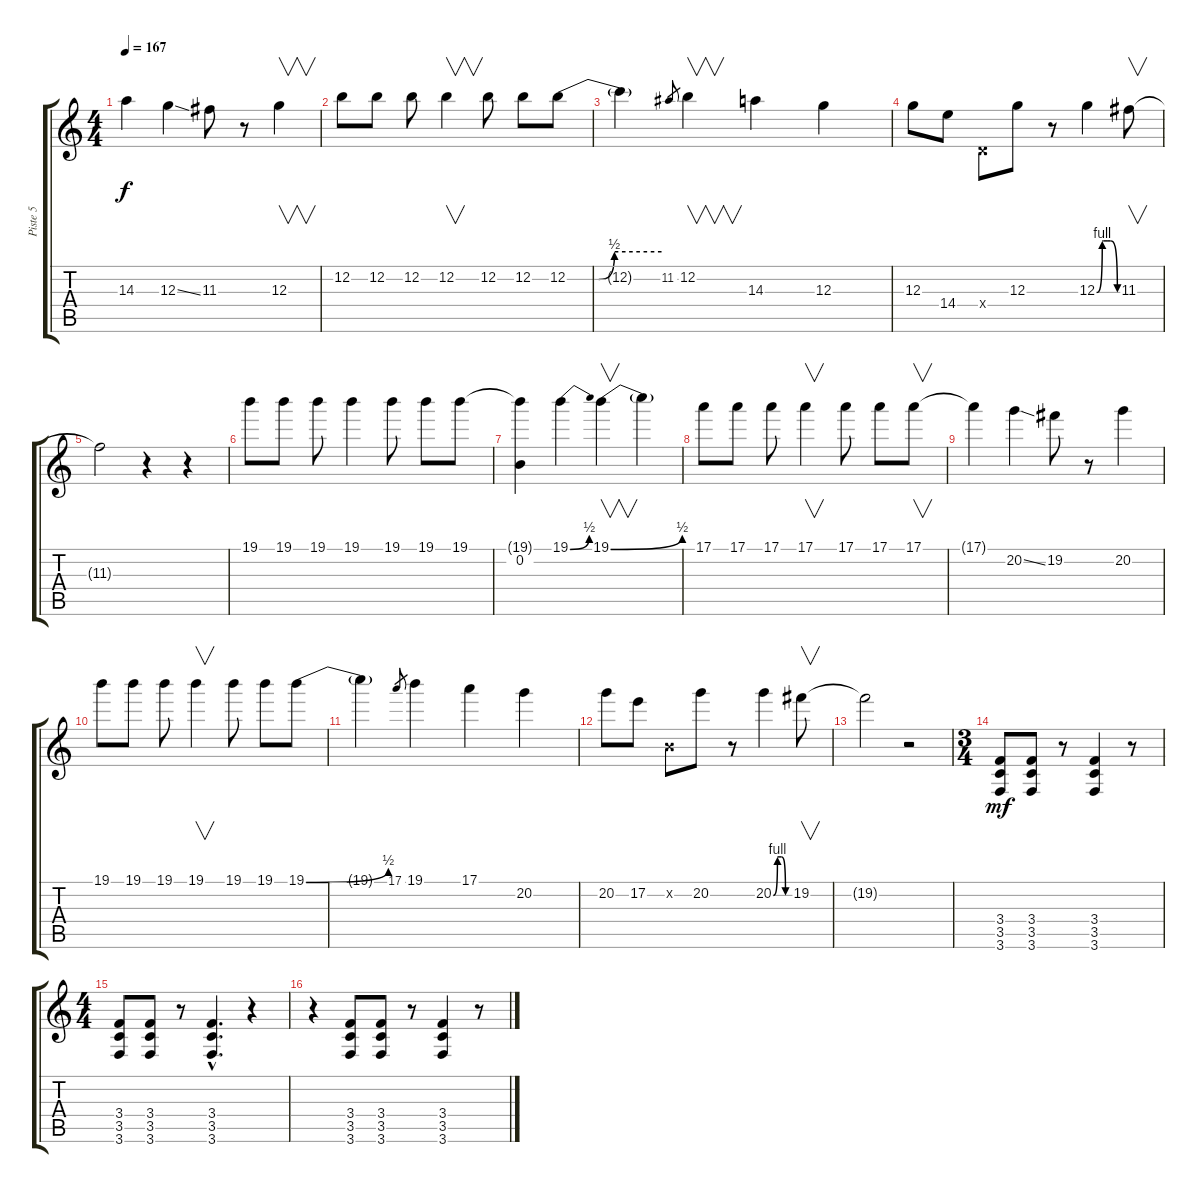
\track ("Piste 5" "Piste 5") {instrument distortionguitar}
\staff {score tabs}
\tuning (E4 B3 G3 D3 A2 D2) {hide}
\ts (4 4)
\tempo 167
\clef g2
\ks c
14.3{t}.4{dy f} 12.3{ss}.4 11.3.8 r.8 12.3.4{v} |
12.2.8 12.2.8 12.2.8 12.2.4{v} 12.2.8 12.2.8 12.2{be (custom 0 0 20 0 30 2 60 2)}.8 |
12.2{t}.4 11.2.8{gr} 12.2.4{v} 14.3.4 12.3.4 |
12.3.8 14.4.8 0.4{x}.8 12.3.8 r.8 12.3{be (custom 0 0 16 4 20 4 30 4 40 4 60 0)}.4 11.3.8{v} |
11.3{t}.2 r.4 r.4 |
19.1.8{volume 12} 19.1.8 19.1.8 19.1.4 19.1.8 19.1.8 19.1.8 |
(19.1{t} 0.2).4 19.1{be (bend 0 0 60 2)}.4 19.1{be (bend 0 0 60 2)}.4{v} 19.1{t}.4 |
17.1.8 17.1.8 17.1.8 17.1.4{v} 17.1.8 17.1.8 17.1.8{v} |
17.1{t}.4 20.2{ss}.4 19.2.8 r.8 20.2.4 |
19.1.8 19.1.8 19.1.8 19.1.4{v} 19.1.8 19.1.8 19.1{be (bend 0 0 60 2)}.8 |
19.1{t}.4 17.1.8{gr} 19.1.4 17.1.4 20.2.4 |
20.2.8 17.2.8 0.2{x}.8 20.2.8 r.8 20.2{be (custom 0 0 15 4 30 4 45 0 60 0)}.4 19.2.8{v} |
19.2{t}.2 r.2 |
\ts (3 4)
(3.4 3.5 3.6).8{dy mf instrument overdrivenguitar} (3.4 3.5 3.6).8 r.8 (3.4 3.5 3.6).4 r.8 |
\ts (4 4)
(3.4 3.5 3.6).8 (3.4 3.5 3.6).8 r.8 (3.4{hac} 3.5{hac} 3.6{hac}).4{d} r.4 |
r.4 (3.4 3.5 3.6).8 (3.4 3.5 3.6).8 r.8 (3.4 3.5 3.6).4 r.8
